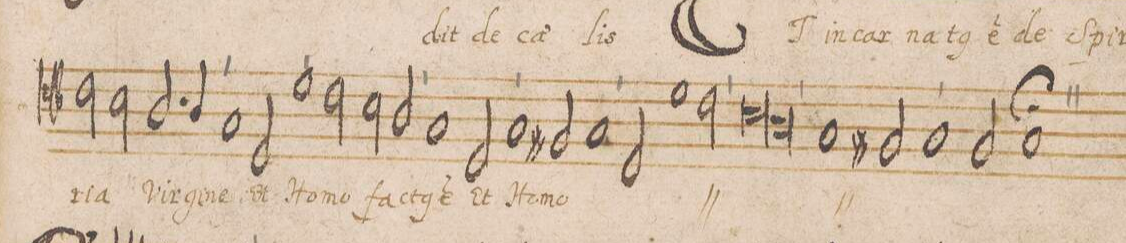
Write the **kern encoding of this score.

**kern	**text
*I"TENOR	*
*clefC4	*
*k[b-]	*
*met(C|)	*
*M2/1	*
=68-	=68-
2c\	-ri-
2B-\	-a
2.A/	Vir-
4A/	-gi-
=69-	=69-
1G/	-ne
2D/	Et
1d\	Ho-
=70-	=70-
2c\	-mo
2B-\	fa-
2A/	.
=71-	=71-
1G/	ctus
2D/	e(st)
1G/	Et
=72-	=72-
2F#X/	ho-
1G/	-mo
*	*ij
=73-	=73-
2D/	Et
1d\	Ho-
2c\	.
=74-	=74-
*lig	*
1B-\	-mo
1A\	.
=75-	=75-
*Xlig	*
1G/	fa-
2F#X/	.
1G/	.
=76-	=76-
2F#/	-ctus
1G/;l	e(st)
*-	*-
